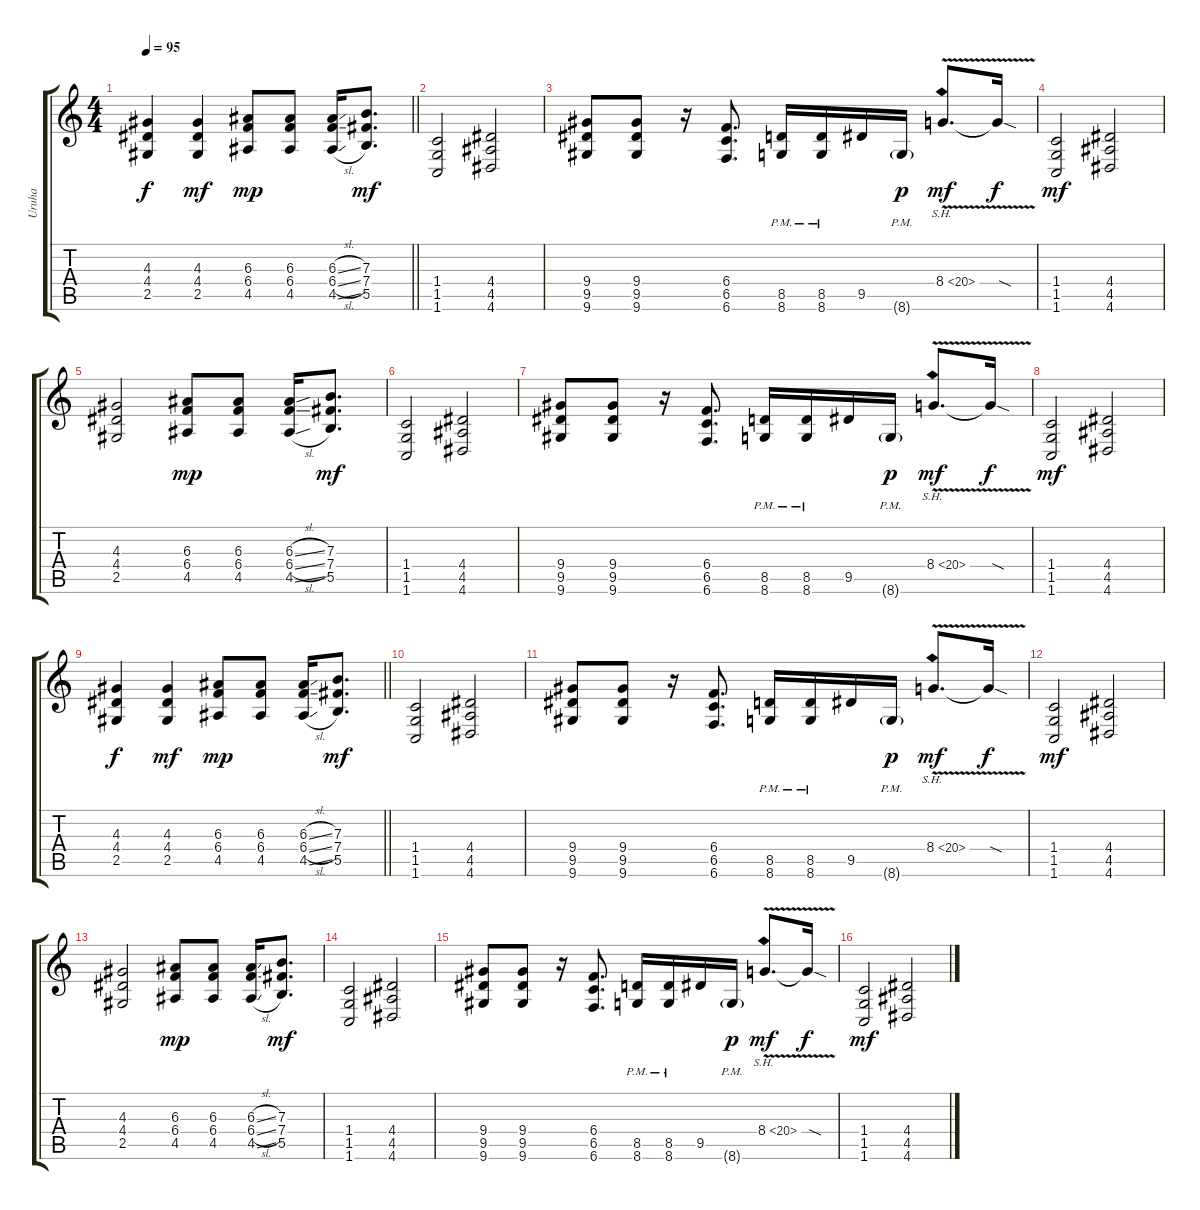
\track ("Uruha" "Uruha") {instrument distortionguitar}
\staff {score tabs}
\tuning (Db4 Ab3 E3 B2 Gb2 B1) {hide}
\ts (4 4)
\tempo 95
\clef g2
\barLineRight lightlight
\ks c
(4.3 4.4 2.5).4{dy f} (4.3 4.4 2.5).4{dy mf} (6.3 6.4 4.5).8{dy mp} (6.3 6.4 4.5).8 (6.3{sl} 6.4{sl} 4.5{sl}).16 (7.3 7.4 5.5).8{d dy mf} |
\section ("" "")
(1.4 1.5 1.6).2 (4.4 4.5 4.6).2 |
(9.4 9.5 9.6).8 (9.4 9.5 9.6).8 r.16 (6.4 6.5 6.6).8{d} (8.5{pm} 8.6{pm}).16 (8.5{pm} 8.6{pm}).16 9.5.16 8.6{g pm}.16{dy p} 8.4{sh 12 v}.8{d dy mf} 8.4{sod t}.16{dy f} |
(1.4 1.5 1.6).2{dy mf} (4.4 4.5 4.6).2 |
(4.3 4.4 2.5).2 (6.3 6.4 4.5).8{dy mp} (6.3 6.4 4.5).8 (6.3{sl} 6.4{sl} 4.5{sl}).16 (7.3 7.4 5.5).8{d dy mf} |
(1.4 1.5 1.6).2 (4.4 4.5 4.6).2 |
(9.4 9.5 9.6).8 (9.4 9.5 9.6).8 r.16 (6.4 6.5 6.6).8{d} (8.5{pm} 8.6{pm}).16 (8.5{pm} 8.6{pm}).16 9.5.16 8.6{g pm}.16{dy p} 8.4{sh 12 v}.8{d dy mf} 8.4{sod t}.16{dy f} |
(1.4 1.5 1.6).2{dy mf} (4.4 4.5 4.6).2 |
\barLineRight lightlight
(4.3 4.4 2.5).4{dy f} (4.3 4.4 2.5).4{dy mf} (6.3 6.4 4.5).8{dy mp} (6.3 6.4 4.5).8 (6.3{sl} 6.4{sl} 4.5{sl}).16 (7.3 7.4 5.5).8{d dy mf} |
\section ("" "")
(1.4 1.5 1.6).2 (4.4 4.5 4.6).2 |
(9.4 9.5 9.6).8 (9.4 9.5 9.6).8 r.16 (6.4 6.5 6.6).8{d} (8.5{pm} 8.6{pm}).16 (8.5{pm} 8.6{pm}).16 9.5.16 8.6{g pm}.16{dy p} 8.4{sh 12 v}.8{d dy mf} 8.4{sod t}.16{dy f} |
(1.4 1.5 1.6).2{dy mf} (4.4 4.5 4.6).2 |
(4.3 4.4 2.5).2 (6.3 6.4 4.5).8{dy mp} (6.3 6.4 4.5).8 (6.3{sl} 6.4{sl} 4.5{sl}).16 (7.3 7.4 5.5).8{d dy mf} |
(1.4 1.5 1.6).2 (4.4 4.5 4.6).2 |
(9.4 9.5 9.6).8 (9.4 9.5 9.6).8 r.16 (6.4 6.5 6.6).8{d} (8.5{pm} 8.6{pm}).16 (8.5{pm} 8.6{pm}).16 9.5.16 8.6{g pm}.16{dy p} 8.4{sh 12 v}.8{d dy mf} 8.4{sod t}.16{dy f} |
(1.4 1.5 1.6).2{dy mf} (4.4 4.5 4.6).2
